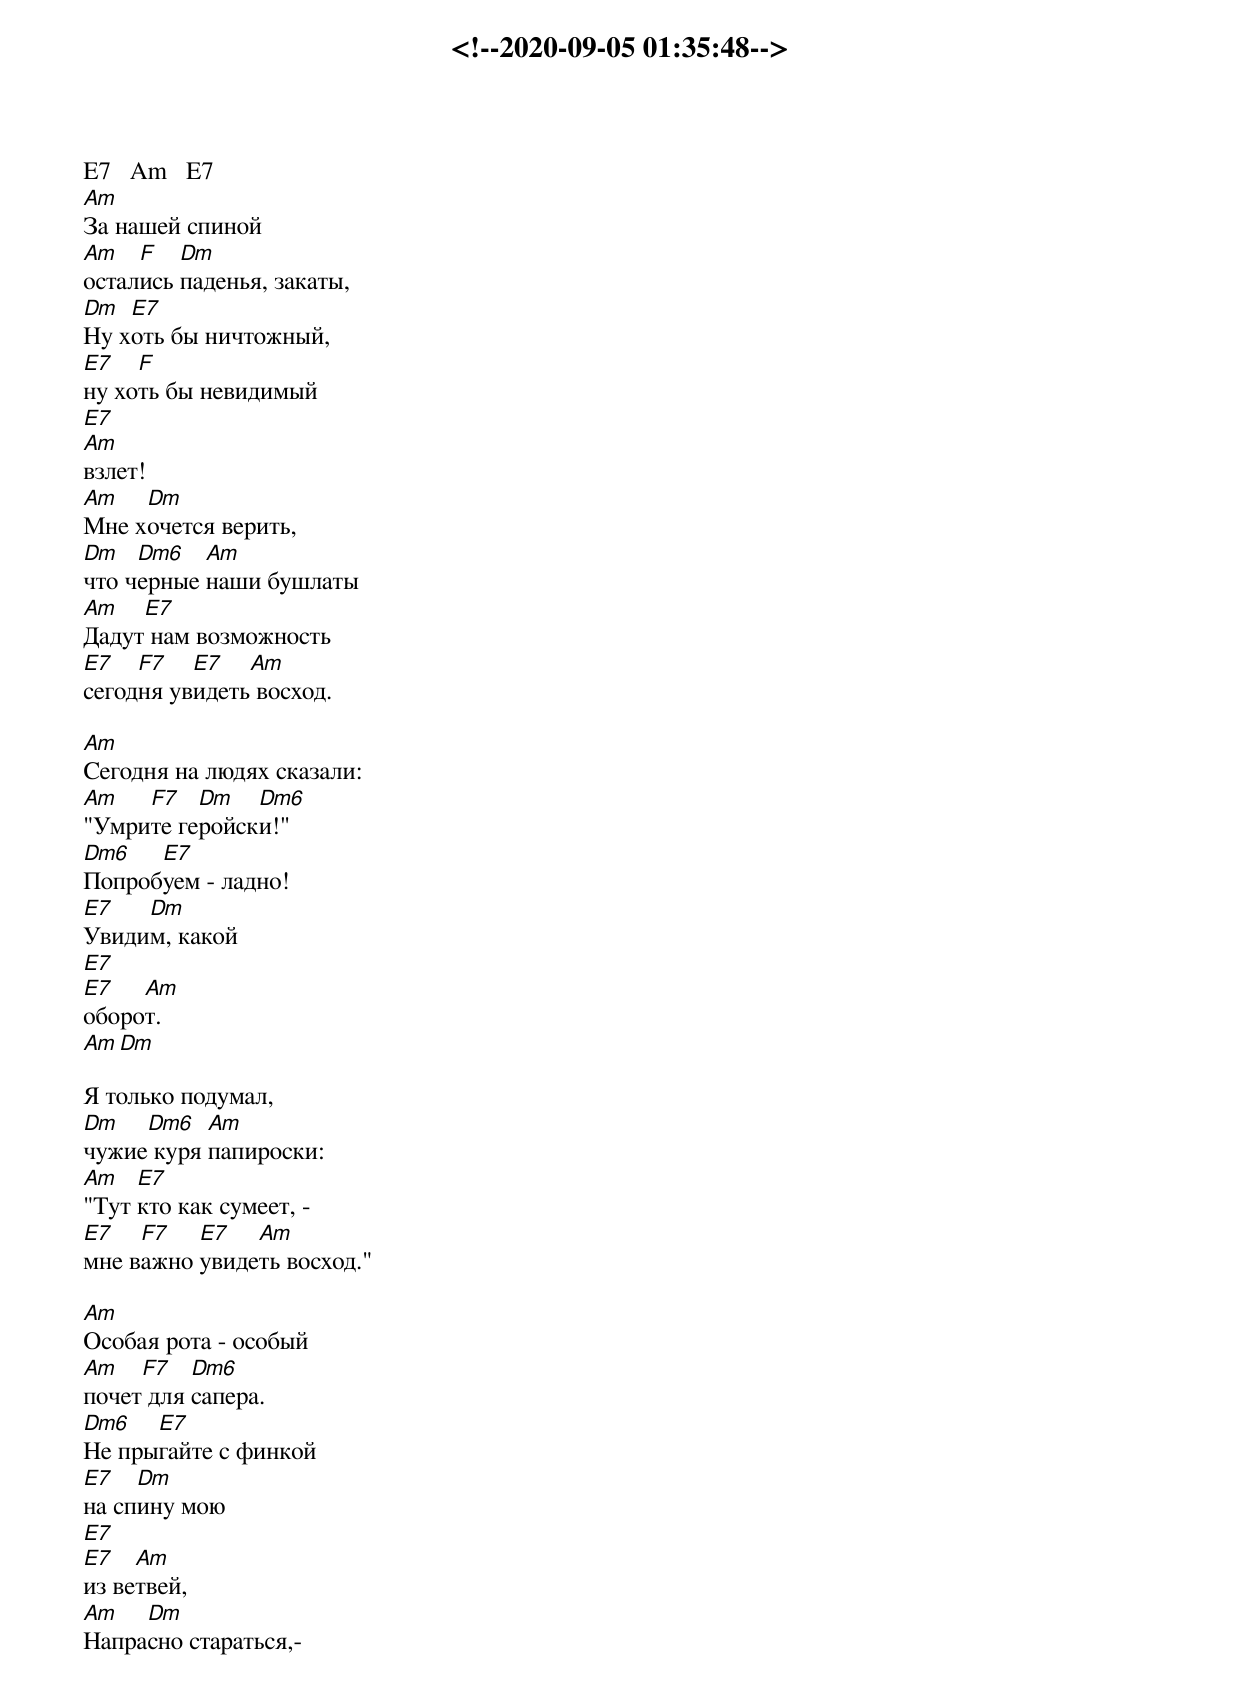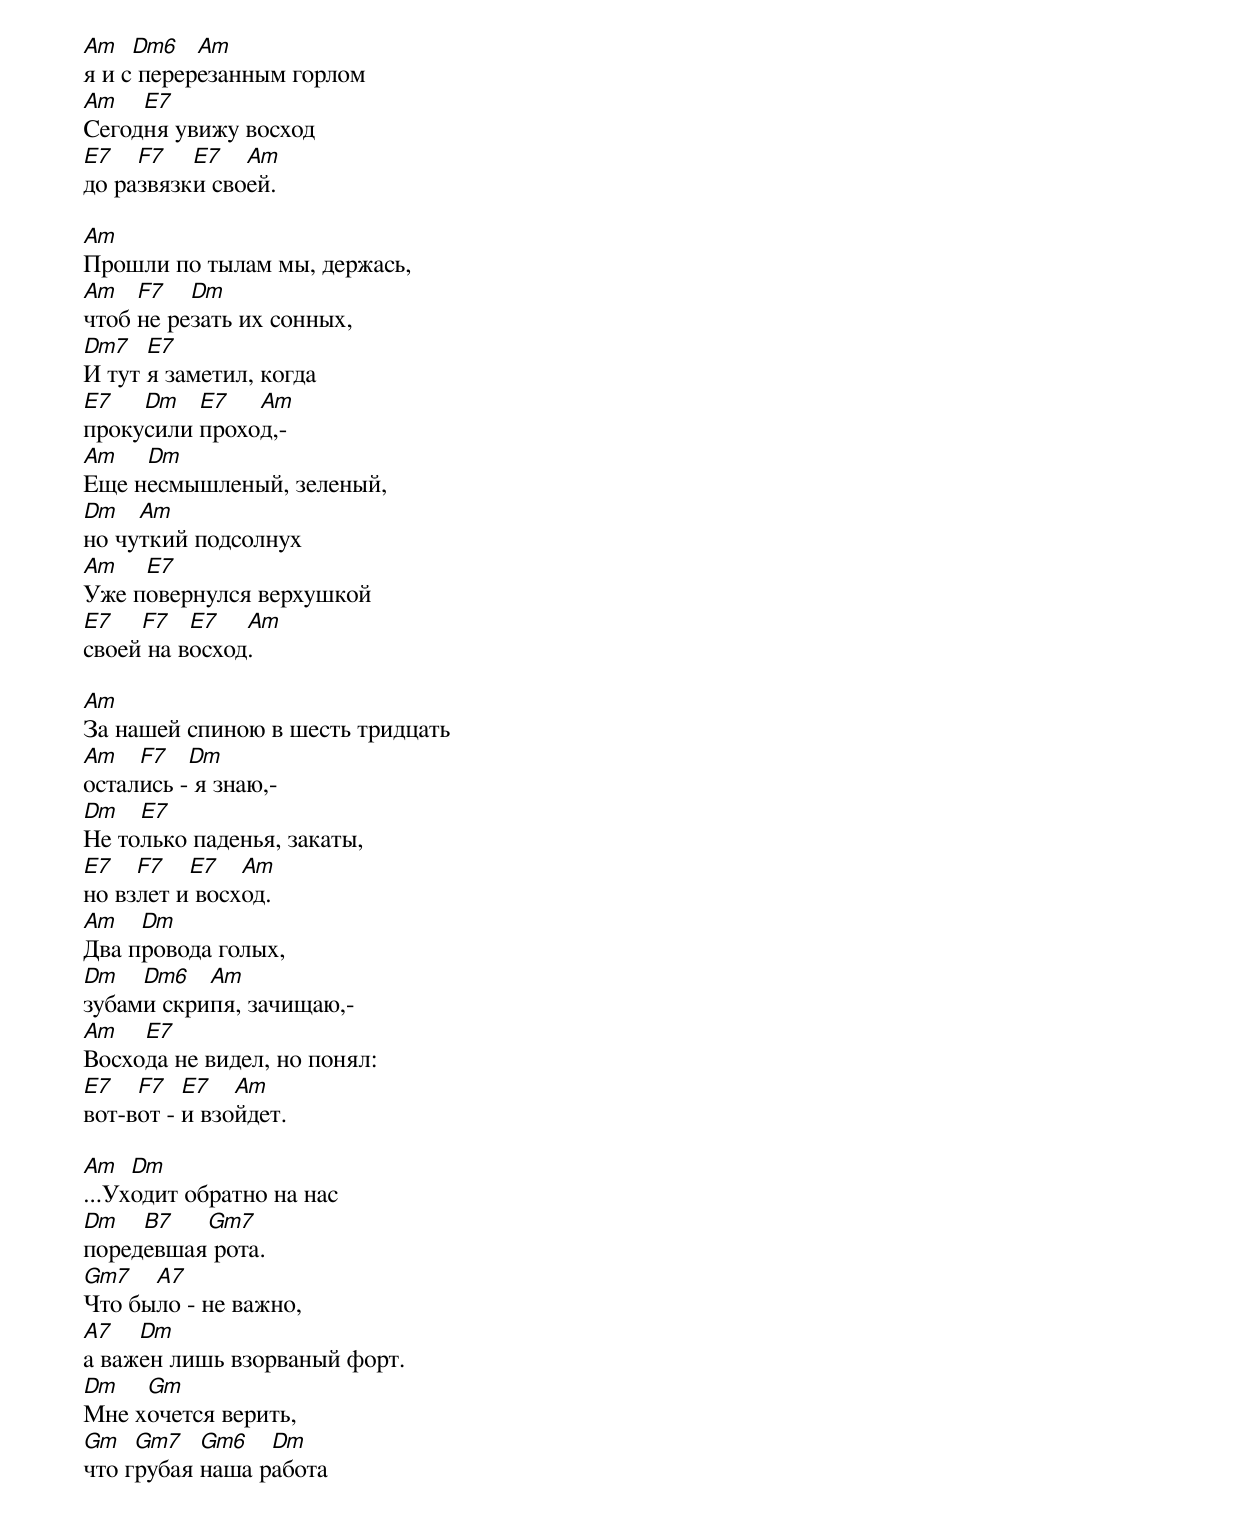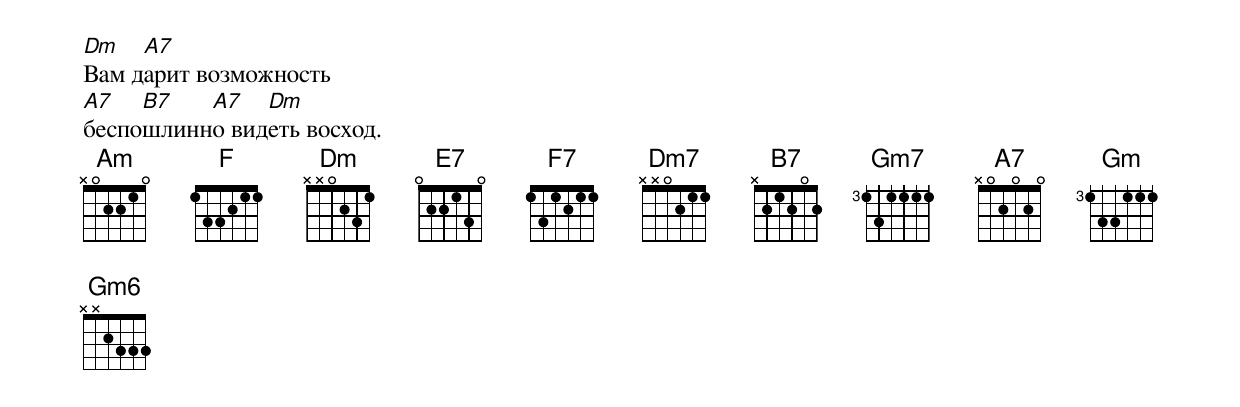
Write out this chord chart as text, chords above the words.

<!--2020-09-05 01:35:48-->
E7   Am   E7
Am
За нашей спиной
Am   F   Dm
остались паденья, закаты,
Dm  E7
Ну хоть бы ничтожный,
E7   F
ну хоть бы невидимый
E7
Am
взлет!
Am   Dm
Мне хочется верить,
Dm   Dm6   Am
что черные наши бушлаты
Am   E7
Дадут нам возможность
E7   F7   E7   Am
сегодня увидеть восход.

Am
Сегодня на людях сказали:
Am   F7   Dm   Dm6
"Умрите геройски!"
Dm6   E7
Попробуем - ладно!
E7   Dm
Увидим, какой
E7
E7   Am
оборот.
Am   Dm

Я только подумал,
Dm   Dm6   Am
чужие куря папироски:
Am   E7
"Тут кто как сумеет, -
E7   F7   E7   Am
мне важно увидеть восход."

Am
Особая рота - особый
Am   F7   Dm6
почет для сапера.
Dm6   E7
Не прыгайте с финкой
E7   Dm
на спину мою
E7
E7   Am
из ветвей,
Am   Dm
Напрасно стараться,-
Am   Dm6   Am
я и с перерезанным горлом
Am   E7
Сегодня увижу восход
E7   F7   E7   Am
до развязки своей.

Am
Прошли по тылам мы, держась,
Am   F7   Dm
чтоб не резать их сонных,
Dm7   E7
И тут я заметил, когда
E7   Dm   E7   Am
прокусили проход,-
Am   Dm
Еще несмышленый, зеленый,
Dm   Am
но чуткий подсолнух
Am   E7
Уже повернулся верхушкой
E7   F7   E7   Am
своей на восход.

Am
За нашей спиною в шесть тридцать
Am   F7   Dm
остались - я знаю,-
Dm   E7
Не только паденья, закаты,
E7   F7   E7   Am
но взлет и восход.
Am   Dm
Два провода голых,
Dm   Dm6   Am
зубами скрипя, зачищаю,-
Am   E7
Восхода не видел, но понял:
E7   F7   E7   Am
вот-вот - и взойдет.

Am   Dm
...Уходит обратно на нас
Dm   B7   Gm7
поредевшая рота.
Gm7   A7
Что было - не важно,
A7   Dm
а важен лишь взорваный форт.
Dm   Gm
Мне хочется верить,
Gm   Gm7   Gm6   Dm
что грубая наша работа
Dm   A7
Вам дарит возможность
A7   B7   A7   Dm
беспошлинно видеть восход.
